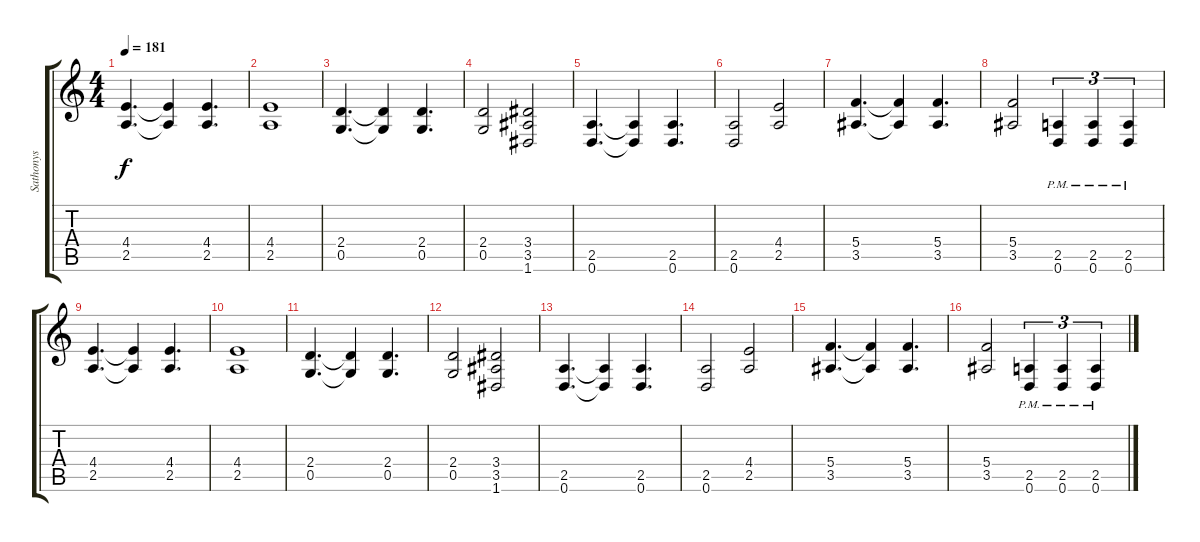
\track ("Sathonys" "Sathonys") {instrument distortionguitar}
\staff {score tabs}
\tuning (D4 A3 F3 C3 G2 D2) {hide}
\ts (4 4)
\tempo 181
\clef g2
\ks c
(4.4 2.5).4{d dy f} (4.4{t} 2.5{t}).4 (4.4 2.5).4{d} |
(4.4 2.5).1 |
(2.4 0.5).4{d} (2.4{t} 0.5{t}).4 (2.4 0.5).4{d} |
(2.4 0.5).2 (3.4 3.5 1.6).2 |
(2.5 0.6).4{d} (2.5{t} 0.6{t}).4 (2.5 0.6).4{d} |
(2.5 0.6).2 (4.4 2.5).2 |
(5.4 3.5).4{d} (5.4{t} 3.5{t}).4 (5.4 3.5).4{d} |
(5.4 3.5).2 (2.5{pm} 0.6{pm}).4{tu (3 2)} (2.5{pm} 0.6{pm}).4{tu (3 2)} (2.5{pm} 0.6{pm}).4{tu (3 2)} |
(4.4 2.5).4{d} (4.4{t} 2.5{t}).4 (4.4 2.5).4{d} |
(4.4 2.5).1 |
(2.4 0.5).4{d} (2.4{t} 0.5{t}).4 (2.4 0.5).4{d} |
(2.4 0.5).2 (3.4 3.5 1.6).2 |
(2.5 0.6).4{d} (2.5{t} 0.6{t}).4 (2.5 0.6).4{d} |
(2.5 0.6).2 (4.4 2.5).2 |
(5.4 3.5).4{d} (5.4{t} 3.5{t}).4 (5.4 3.5).4{d} |
(5.4 3.5).2 (2.5{pm} 0.6{pm}).4{tu (3 2)} (2.5{pm} 0.6{pm}).4{tu (3 2)} (2.5{pm} 0.6{pm}).4{tu (3 2)}
